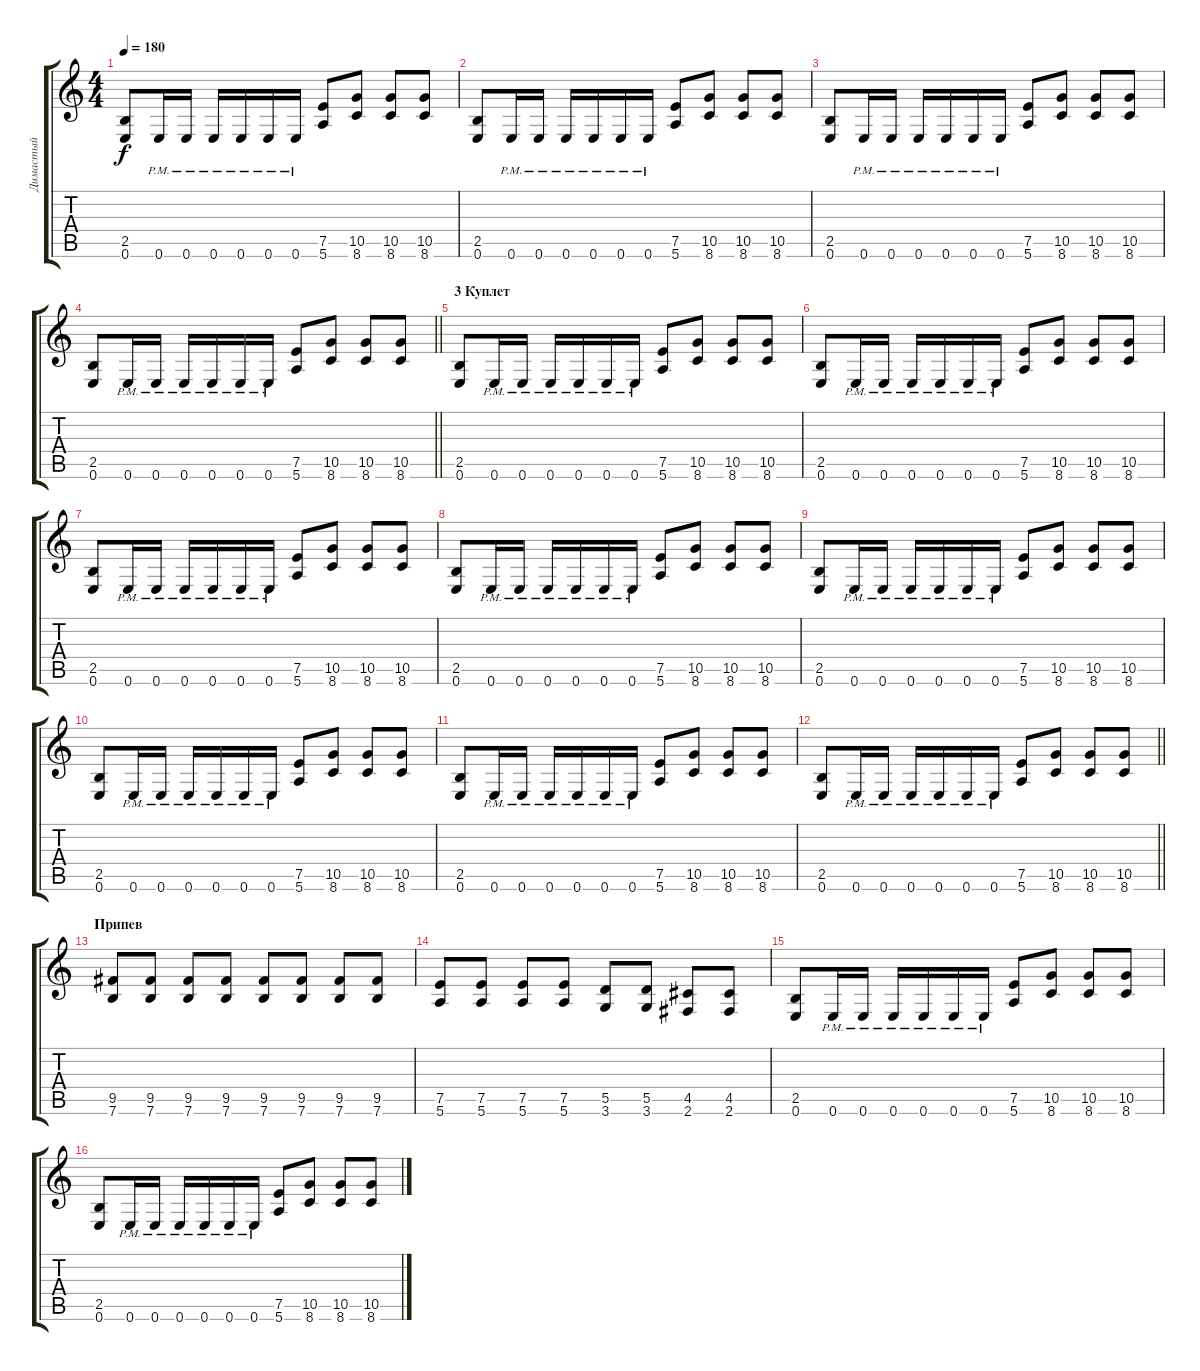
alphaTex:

\track ("Димастый" "Димастый") {instrument overdrivenguitar}
\staff {score tabs}
\tuning (E4 B3 G3 D3 A2 E2) {hide}
\ts (4 4)
\tempo 180
\clef g2
\ks c
(2.5 0.6).8{dy f} 0.6{pm}.16 0.6{pm}.16 0.6{pm}.16 0.6{pm}.16 0.6{pm}.16 0.6{pm}.16 (7.5 5.6).8 (10.5 8.6).8 (10.5 8.6).8 (10.5 8.6).8 |
(2.5 0.6).8 0.6{pm}.16 0.6{pm}.16 0.6{pm}.16 0.6{pm}.16 0.6{pm}.16 0.6{pm}.16 (7.5 5.6).8 (10.5 8.6).8 (10.5 8.6).8 (10.5 8.6).8 |
(2.5 0.6).8 0.6{pm}.16 0.6{pm}.16 0.6{pm}.16 0.6{pm}.16 0.6{pm}.16 0.6{pm}.16 (7.5 5.6).8 (10.5 8.6).8 (10.5 8.6).8 (10.5 8.6).8 |
\barLineRight lightlight
(2.5 0.6).8 0.6{pm}.16 0.6{pm}.16 0.6{pm}.16 0.6{pm}.16 0.6{pm}.16 0.6{pm}.16 (7.5 5.6).8 (10.5 8.6).8 (10.5 8.6).8 (10.5 8.6).8 |
\section ("" "3 Куплет")
(2.5 0.6).8 0.6{pm}.16 0.6{pm}.16 0.6{pm}.16 0.6{pm}.16 0.6{pm}.16 0.6{pm}.16 (7.5 5.6).8 (10.5 8.6).8 (10.5 8.6).8 (10.5 8.6).8 |
(2.5 0.6).8 0.6{pm}.16 0.6{pm}.16 0.6{pm}.16 0.6{pm}.16 0.6{pm}.16 0.6{pm}.16 (7.5 5.6).8 (10.5 8.6).8 (10.5 8.6).8 (10.5 8.6).8 |
(2.5 0.6).8 0.6{pm}.16 0.6{pm}.16 0.6{pm}.16 0.6{pm}.16 0.6{pm}.16 0.6{pm}.16 (7.5 5.6).8 (10.5 8.6).8 (10.5 8.6).8 (10.5 8.6).8 |
(2.5 0.6).8 0.6{pm}.16 0.6{pm}.16 0.6{pm}.16 0.6{pm}.16 0.6{pm}.16 0.6{pm}.16 (7.5 5.6).8 (10.5 8.6).8 (10.5 8.6).8 (10.5 8.6).8 |
(2.5 0.6).8 0.6{pm}.16 0.6{pm}.16 0.6{pm}.16 0.6{pm}.16 0.6{pm}.16 0.6{pm}.16 (7.5 5.6).8 (10.5 8.6).8 (10.5 8.6).8 (10.5 8.6).8 |
(2.5 0.6).8 0.6{pm}.16 0.6{pm}.16 0.6{pm}.16 0.6{pm}.16 0.6{pm}.16 0.6{pm}.16 (7.5 5.6).8 (10.5 8.6).8 (10.5 8.6).8 (10.5 8.6).8 |
(2.5 0.6).8 0.6{pm}.16 0.6{pm}.16 0.6{pm}.16 0.6{pm}.16 0.6{pm}.16 0.6{pm}.16 (7.5 5.6).8 (10.5 8.6).8 (10.5 8.6).8 (10.5 8.6).8 |
\barLineRight lightlight
(2.5 0.6).8 0.6{pm}.16 0.6{pm}.16 0.6{pm}.16 0.6{pm}.16 0.6{pm}.16 0.6{pm}.16 (7.5 5.6).8 (10.5 8.6).8 (10.5 8.6).8 (10.5 8.6).8 |
\section ("" "Припев")
(9.5 7.6).8 (9.5 7.6).8 (9.5 7.6).8 (9.5 7.6).8 (9.5 7.6).8 (9.5 7.6).8 (9.5 7.6).8 (9.5 7.6).8 |
(7.5 5.6).8 (7.5 5.6).8 (7.5 5.6).8 (7.5 5.6).8 (5.5 3.6).8 (5.5 3.6).8 (4.5 2.6).8 (4.5 2.6).8 |
(2.5 0.6).8 0.6{pm}.16 0.6{pm}.16 0.6{pm}.16 0.6{pm}.16 0.6{pm}.16 0.6{pm}.16 (7.5 5.6).8 (10.5 8.6).8 (10.5 8.6).8 (10.5 8.6).8 |
(2.5 0.6).8 0.6{pm}.16 0.6{pm}.16 0.6{pm}.16 0.6{pm}.16 0.6{pm}.16 0.6{pm}.16 (7.5 5.6).8 (10.5 8.6).8 (10.5 8.6).8 (10.5 8.6).8
